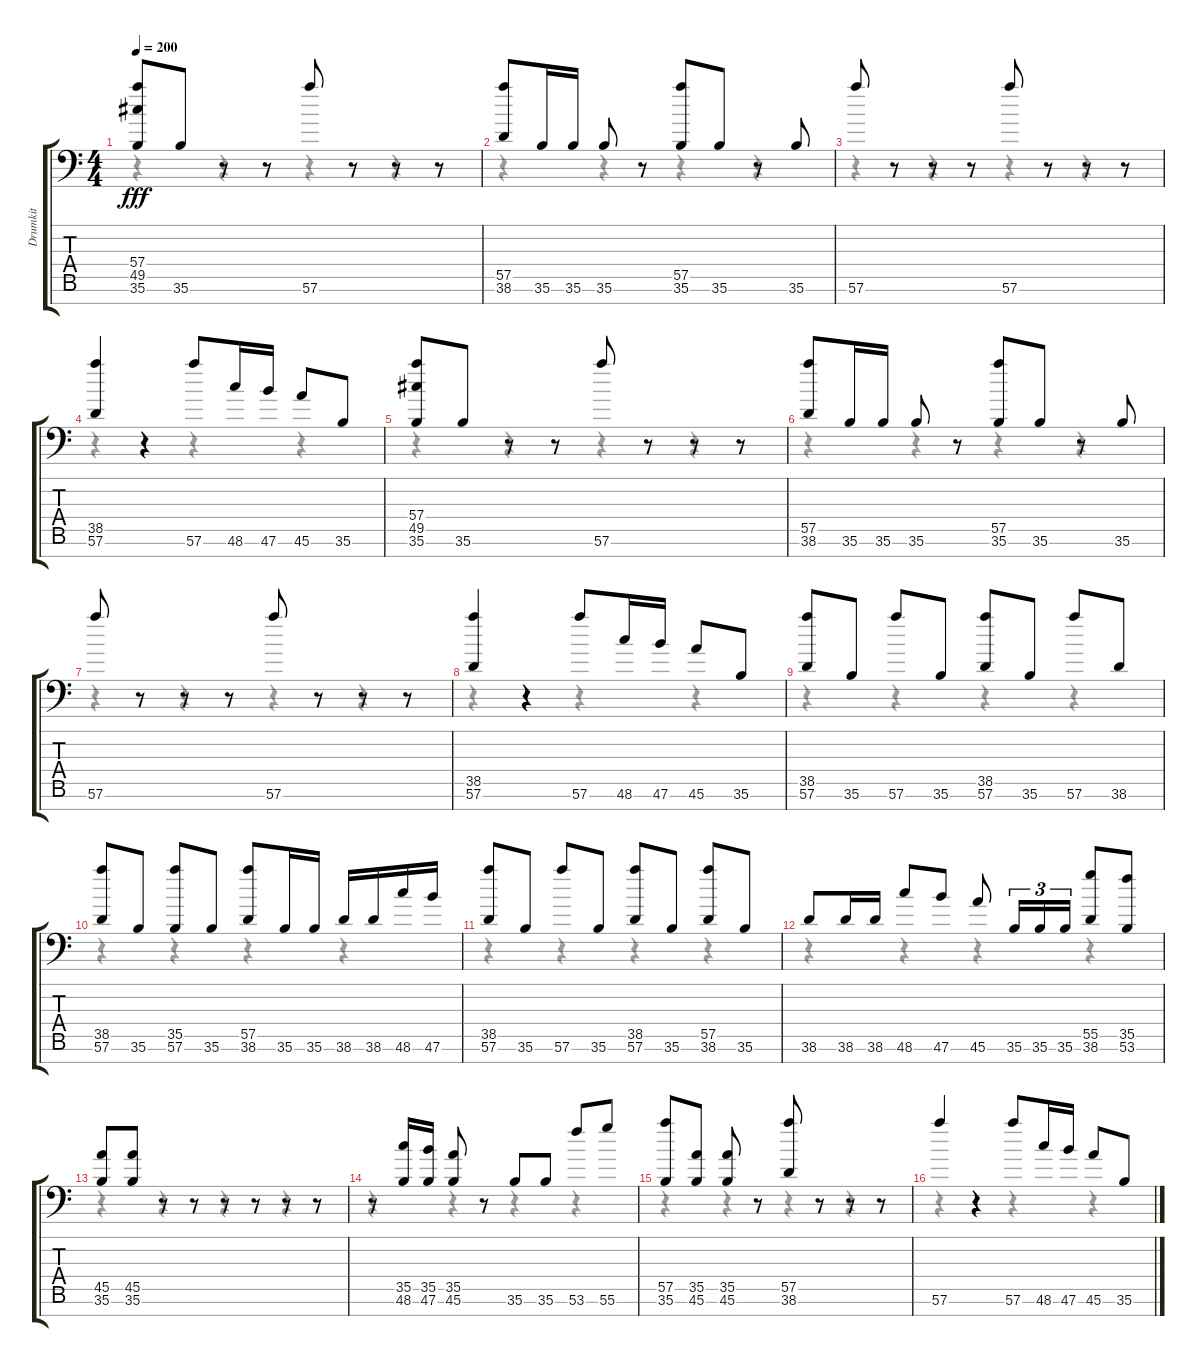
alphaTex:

\track ("Drumkit" "Drumkit") {instrument acousticgrandpiano}
\staff {score tabs}
\tuning (C-1 C-1 C-1 C-1 C-1 C-1 C-1) {hide}
\voice
\ts (4 4)
\tempo 200
\clef f4
\ks c
(57.4 49.5 35.6).8{dy fff} 35.6.8 r.8 r.8 57.6.8 r.8 r.8 r.8 |
(57.5 38.6).8 35.6.16 35.6.16 35.6.8 r.8 (57.5 35.6).8 35.6.8 r.8 35.6.8 |
57.6.8 r.8 r.8 r.8 57.6.8 r.8 r.8 r.8 |
(38.5 57.6).4 r.4 57.6.8 48.6.16 47.6.16 45.6.8 35.6.8 |
(57.4 49.5 35.6).8 35.6.8 r.8 r.8 57.6.8 r.8 r.8 r.8 |
(57.5 38.6).8 35.6.16 35.6.16 35.6.8 r.8 (57.5 35.6).8 35.6.8 r.8 35.6.8 |
57.6.8 r.8 r.8 r.8 57.6.8 r.8 r.8 r.8 |
(38.5 57.6).4 r.4 57.6.8 48.6.16 47.6.16 45.6.8 35.6.8 |
(38.5 57.6).8 35.6.8 57.6.8 35.6.8 (38.5 57.6).8 35.6.8 57.6.8 38.6.8 |
(38.5 57.6).8 35.6.8 (35.5 57.6).8 35.6.8 (57.5 38.6).8 35.6.16 35.6.16 38.6.16 38.6.16 48.6.16 47.6.16 |
(38.5 57.6).8 35.6.8 57.6.8 35.6.8 (38.5 57.6).8 35.6.8 (57.5 38.6).8 35.6.8 |
38.6.8 38.6.16 38.6.16 48.6.8 47.6.8 45.6.8 35.6.16{tu (3 2)} 35.6.16{tu (3 2)} 35.6.16{tu (3 2)} (55.5 38.6).8 (35.5 53.6).8 |
(45.5 35.6).8 (45.5 35.6).8 r.8 r.8 r.8 r.8 r.8 r.8 |
r.8 (35.5 48.6).16 (35.5 47.6).16 (35.5 45.6).8 r.8 35.6.8 35.6.8 53.6.8 55.6.8 |
(57.5 35.6).8 (35.5 45.6).8 (35.5 45.6).8 r.8 (57.5 38.6).8 r.8 r.8 r.8 |
57.6.4 r.4 57.6.8 48.6.16 47.6.16 45.6.8 35.6.8
\voice
\clef f4
\ottava regular
\simile none
\ks c
r.4{dy f} r.4 r.4 r.4 |
r.4 r.4 r.4 r.4 |
r.4 r.4 r.4 r.4 |
r.4 r.4 r.4 r.4 |
r.4 r.4 r.4 r.4 |
r.4 r.4 r.4 r.4 |
r.4 r.4 r.4 r.4 |
r.4 r.4 r.4 r.4 |
r.4 r.4 r.4 r.4 |
r.4 r.4 r.4 r.4 |
r.4 r.4 r.4 r.4 |
r.4 r.4 r.4 r.4 |
r.4 r.4 r.4 r.4 |
r.4 r.4 r.4 r.4 |
r.4 r.4 r.4 r.4 |
r.4 r.4 r.4 r.4
